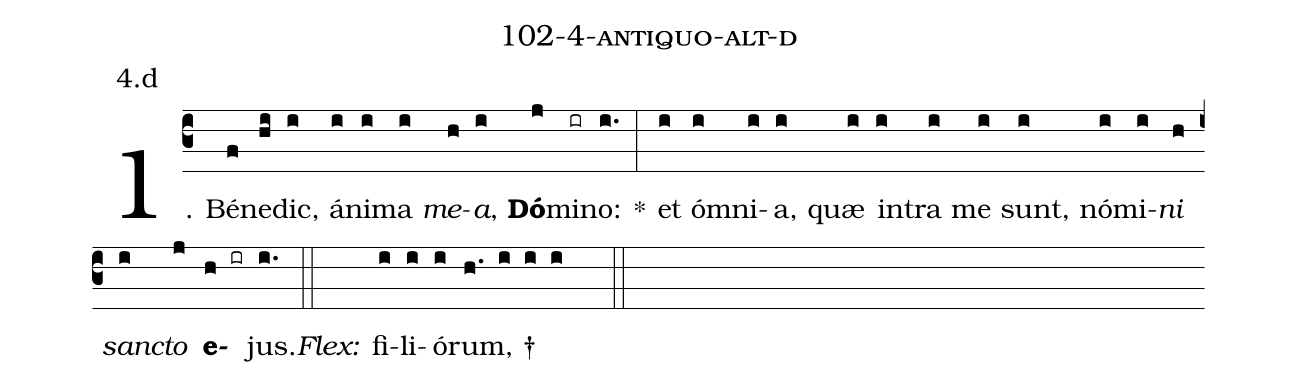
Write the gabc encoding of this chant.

name: 102-4-antiquo-alt-d;
annotation: 4.d;
%%
(c3)1. Bé(f)ne(hi)dic,(i) á(i)ni(i)ma(i) <i>me</i>(h)<i>a</i>,(i) <b>Dó</b>(j)mi(ir)no:(i.) *(:) et(i) óm(i)ni(i)a,(i) quæ(i) in(i)tra(i) me(i) sunt,(i) nó(i)mi(i)<i>ni</i>(h) <i>sanc</i>(i)<i>to</i>(j) <b>e</b>(h ir)jus.(i.) (::)
<i>Flex:</i>()  fi(i)li(i)ó(i)rum, †(h. i i i  ::)
